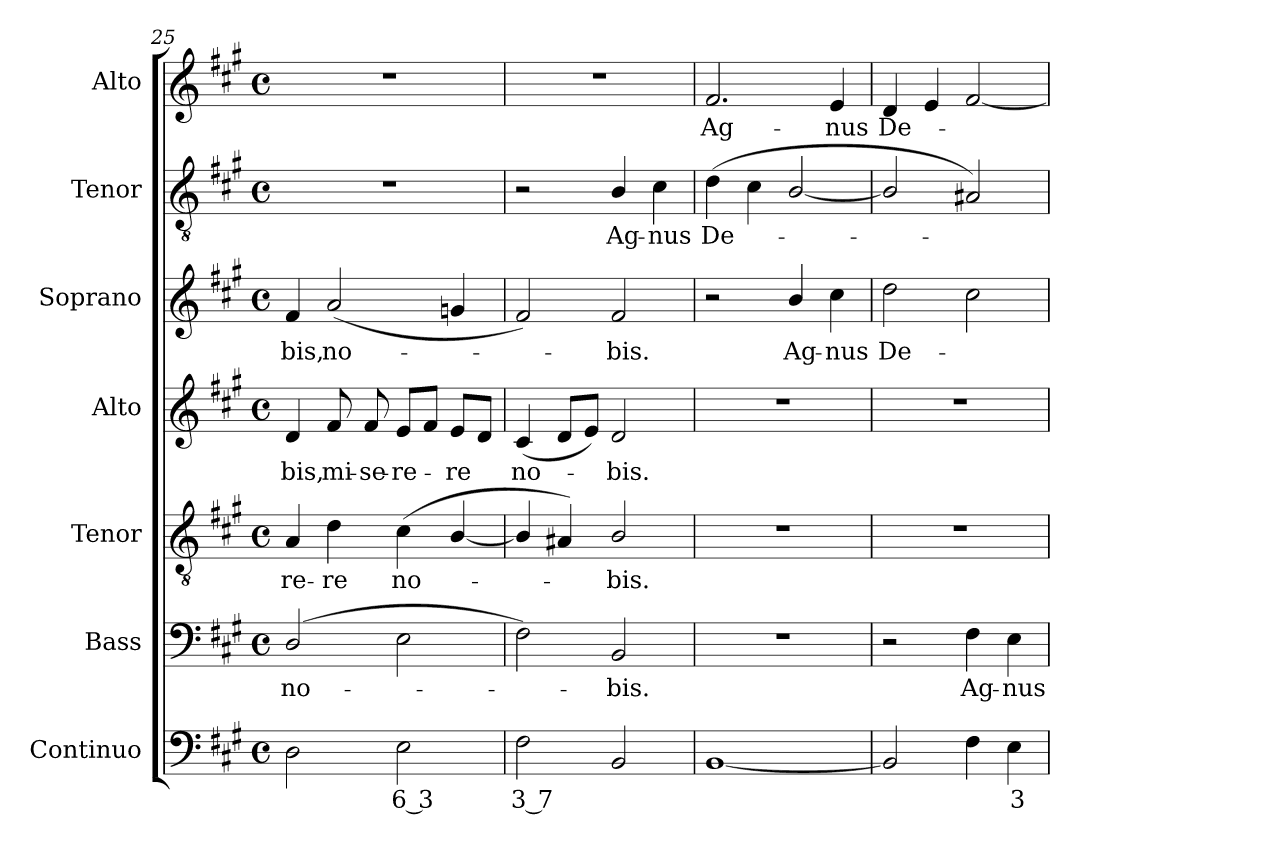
**kern	**text	**kern	**text	**kern	**text	**kern	**text	**kern	**text	**kern	**text	**kern	**text
*part7	*part7	*part6	*part6	*part5	*part5	*part4	*part4	*part3	*part3	*part2	*part2	*part1	*part1
*staff7	*staff7	*staff6	*staff6	*staff5	*staff5	*staff4	*staff4	*staff3	*staff3	*staff2	*staff2	*staff1	*staff1
*I"Continuo	*	*I"Bass	*	*I"Tenor	*	*I"Alto	*	*I"Soprano	*	*I"Tenor	*	*I"Alto	*
*I'Cont.	*	*I'B.	*	*I'T.	*	*I'A.	*	*I'S.	*	*I'T.	*	*I'A.	*
*clefF4	*	*clefF4	*	*clefGv2	*	*clefG2	*	*clefG2	*	*clefGv2	*	*clefG2	*
*	*	*	*	*ITrd7c12	*	*	*	*	*	*ITrd7c12	*	*	*
*k[f#c#g#]	*	*k[f#c#g#]	*	*k[f#c#g#]	*	*k[f#c#g#]	*	*k[f#c#g#]	*	*k[f#c#g#]	*	*k[f#c#g#]	*
*A:	*	*A:	*	*A:	*	*A:	*	*A:	*	*A:	*	*A:	*
*M4/4	*	*M4/4	*	*M4/4	*	*M4/4	*	*M4/4	*	*M4/4	*	*M4/4	*
*met(c)	*	*met(c)	*	*met(c)	*	*met(c)	*	*met(c)	*	*met(c)	*	*met(c)	*
=25	=25	=25	=25	=25	=25	=25	=25	=25	=25	=25	=25	=25	=25
!	!	!	!LO:LY:b:color=#000000	!	!	!	!	!	!	!	!	!	!
!	!	!	!	!	!LO:LY:b:color=#000000	!	!	!	!	!	!	!	!
!	!	!	!	!	!	!	!LO:LY:b:color=#000000	!	!	!	!	!	!
!	!	!	!	!	!	!	!	!	!LO:LY:b:color=#000000	!	!	!	!
2Di\	.	(2Di/	no-	4AAi/	-re-	4di/	-bis,	4f#i/	-bis,	1r	.	1r	.
!	!	!	!	!	!LO:LY:b:color=#000000	!	!	!	!	!	!	!	!
!	!	!	!	!	!	!	!LO:LY:b:color=#000000	!	!	!	!	!	!
!	!	!	!	!	!	!	!	!	!LO:LY:b:color=#000000	!	!	!	!
.	.	.	.	4Di\	-re	8f#i/	mi-	(2ai/	no-	.	.	.	.
!	!	!	!	!	!	!	!LO:LY:b:color=#000000	!	!	!	!	!	!
.	.	.	.	.	.	8f#i/	-se-	.	.	.	.	.	.
!	!LO:LY:b:color=#000000	!	!	!	!	!	!	!	!	!	!	!	!
!	!	!	!	!	!LO:LY:b:color=#000000	!	!	!	!	!	!	!	!
!	!	!	!	!	!	!	!LO:LY:b:color=#000000	!	!	!	!	!	!
2Ei\	6 3	2Ei\	.	(4C#i\	no-	8ei/L	-re-	.	.	.	.	.	.
.	.	.	.	.	.	8f#i/J	.	.	.	.	.	.	.
!	!	!	!	!	!	!	!LO:LY:b:color=#000000	!	!	!	!	!	!
.	.	.	.	[4BBi/	.	8ei/L	-re	4gni/	.	.	.	.	.
.	.	.	.	.	.	8di/J	.	.	.	.	.	.	.
=26	=26	=26	=26	=26	=26	=26	=26	=26	=26	=26	=26	=26	=26
!	!LO:LY:b:color=#000000	!	!	!	!	!	!	!	!	!	!	!	!
!	!	!	!	!	!	!	!LO:LY:b:color=#000000	!	!	!	!	!	!
2F#i\	3 7	2F#i\)	.	4BBi/]	.	(4c#i/	no-	2f#i/)	.	2r	.	1r	.
.	.	.	.	4AA#Xi/)	.	8di/L	.	.	.	.	.	.	.
.	.	.	.	.	.	8ei/J)	.	.	.	.	.	.	.
!	!	!	!LO:LY:b:color=#000000	!	!	!	!	!	!	!	!	!	!
!	!	!	!	!	!LO:LY:b:color=#000000	!	!	!	!	!	!	!	!
!	!	!	!	!	!	!	!LO:LY:b:color=#000000	!	!	!	!	!	!
!	!	!	!	!	!	!	!	!	!LO:LY:b:color=#000000	!	!	!	!
!	!	!	!	!	!	!	!	!	!	!	!LO:LY:b:color=#000000	!	!
2BBi/	.	2BBi/	-bis.	2BBi/	-bis.	2di/	-bis.	2f#i/	-bis.	4BBi/	Ag-	.	.
!	!	!	!	!	!	!	!	!	!	!	!LO:LY:b:color=#000000	!	!
.	.	.	.	.	.	.	.	.	.	4C#i\	-nus	.	.
!!LO:PB:g=z
=27	=27	=27	=27	=27	=27	=27	=27	=27	=27	=27	=27	=27	=27
!	!	!	!	!	!	!	!	!	!	!	!LO:LY:b:color=#000000	!	!
!	!	!	!	!	!	!	!	!	!	!	!	!	!LO:LY:b:color=#000000
[1BBi	.	1r	.	1r	.	1r	.	2r	.	(4Di\	De-	2.f#i/	Ag-
.	.	.	.	.	.	.	.	.	.	4C#i\	.	.	.
!	!	!	!	!	!	!	!	!	!LO:LY:b:color=#000000	!	!	!	!
.	.	.	.	.	.	.	.	4bi/	Ag-	[2BBi/	.	.	.
!	!	!	!	!	!	!	!	!	!LO:LY:b:color=#000000	!	!	!	!
!	!	!	!	!	!	!	!	!	!	!	!	!	!LO:LY:b:color=#000000
.	.	.	.	.	.	.	.	4cc#i\	-nus	.	.	4ei/	-nus
=28	=28	=28	=28	=28	=28	=28	=28	=28	=28	=28	=28	=28	=28
!	!	!	!	!	!	!	!	!	!LO:LY:b:color=#000000	!	!	!	!
!	!	!	!	!	!	!	!	!	!	!	!	!	!LO:LY:b:color=#000000
2BBi/]	.	2r	.	1r	.	1r	.	2ddi\	De-	2BBi/]	.	4di/	De-
.	.	.	.	.	.	.	.	.	.	.	.	4ei/	.
!	!	!	!LO:LY:b:color=#000000	!	!	!	!	!	!	!	!	!	!
4F#i\	.	4F#i\	Ag-	.	.	.	.	2cc#i\	.	2AA#Xi/)	.	[2f#i/	.
!	!LO:LY:b:color=#000000	!	!	!	!	!	!	!	!	!	!	!	!
!	!	!	!LO:LY:b:color=#000000	!	!	!	!	!	!	!	!	!	!
4Ei\	3	4Ei\	-nus	.	.	.	.	.	.	.	.	.	.
=	=	=	=	=	=	=	=	=	=	=	=	=	=
*-	*-	*-	*-	*-	*-	*-	*-	*-	*-	*-	*-	*-	*-
